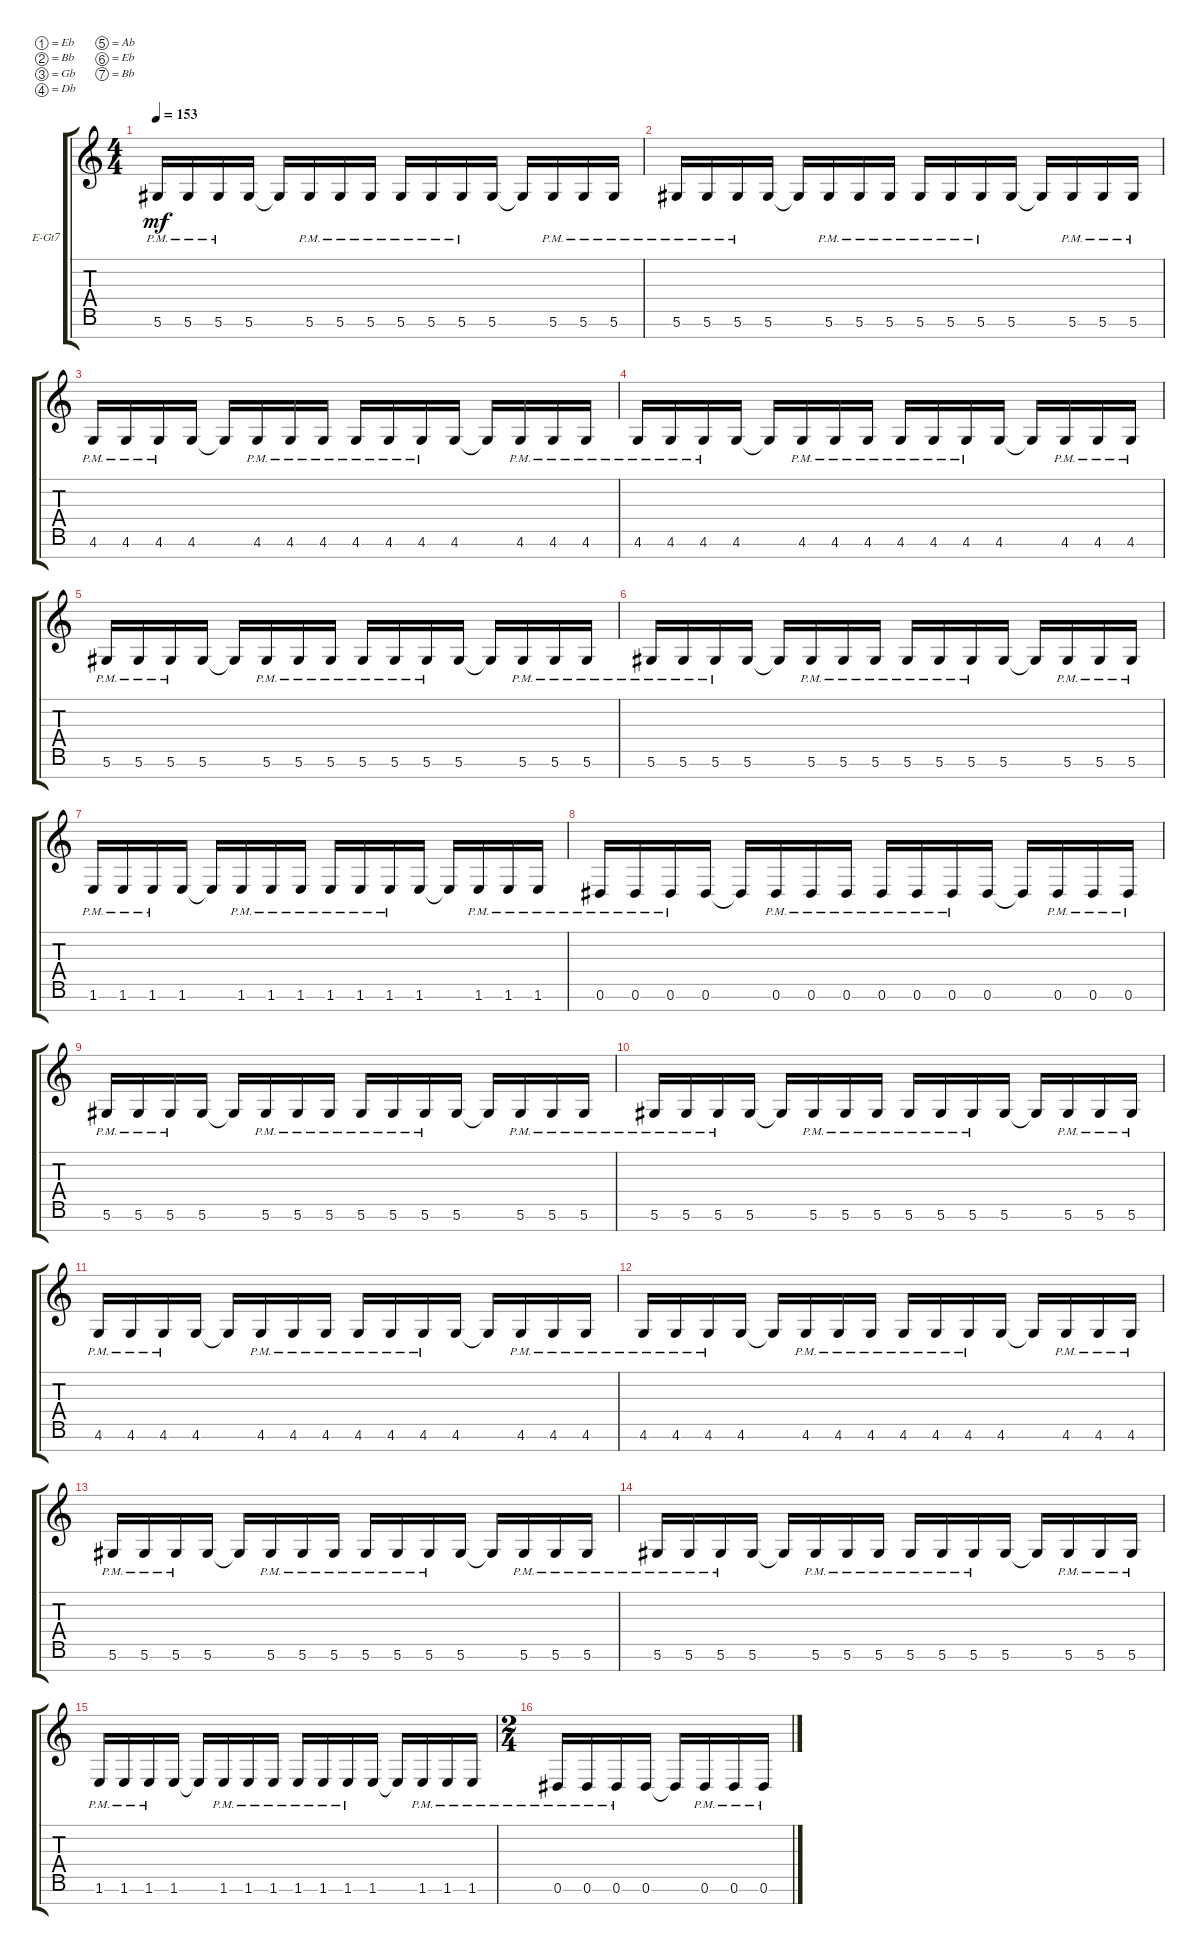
\bracketExtendMode groupsimilarinstruments
\firstSystemTrackNameOrientation horizontal
\otherSystemsTrackNameOrientation horizontal
\track ("left" "E-Gt7") {instrument electricguitarclean}
\staff {score tabs}
\tuning (Eb4 Bb3 Gb3 Db3 Ab2 Eb2 Bb1)
\ts (4 4)
\tempo 153
\clef g2
\ks c
5.6{pm}.16{dy mf} 5.6{pm}.16 5.6{pm}.16 5.6.16 5.6{t}.16 5.6{pm}.16 5.6{pm}.16 5.6{pm}.16 5.6{pm}.16 5.6{pm}.16 5.6{pm}.16 5.6.16 5.6{t}.16 5.6{pm}.16 5.6{pm}.16 5.6{pm}.16 |
5.6{pm}.16 5.6{pm}.16 5.6{pm}.16 5.6.16 5.6{t}.16 5.6{pm}.16 5.6{pm}.16 5.6{pm}.16 5.6{pm}.16 5.6{pm}.16 5.6{pm}.16 5.6.16 5.6{t}.16 5.6{pm}.16 5.6{pm}.16 5.6{pm}.16 |
4.6{pm}.16 4.6{pm}.16 4.6{pm}.16 4.6.16 4.6{t}.16 4.6{pm}.16 4.6{pm}.16 4.6{pm}.16 4.6{pm}.16 4.6{pm}.16 4.6{pm}.16 4.6.16 4.6{t}.16 4.6{pm}.16 4.6{pm}.16 4.6{pm}.16 |
4.6{pm}.16 4.6{pm}.16 4.6{pm}.16 4.6.16 4.6{t}.16 4.6{pm}.16 4.6{pm}.16 4.6{pm}.16 4.6{pm}.16 4.6{pm}.16 4.6{pm}.16 4.6.16 4.6{t}.16 4.6{pm}.16 4.6{pm}.16 4.6{pm}.16 |
5.6{pm}.16 5.6{pm}.16 5.6{pm}.16 5.6.16 5.6{t}.16 5.6{pm}.16 5.6{pm}.16 5.6{pm}.16 5.6{pm}.16 5.6{pm}.16 5.6{pm}.16 5.6.16 5.6{t}.16 5.6{pm}.16 5.6{pm}.16 5.6{pm}.16 |
5.6{pm}.16 5.6{pm}.16 5.6{pm}.16 5.6.16 5.6{t}.16 5.6{pm}.16 5.6{pm}.16 5.6{pm}.16 5.6{pm}.16 5.6{pm}.16 5.6{pm}.16 5.6.16 5.6{t}.16 5.6{pm}.16 5.6{pm}.16 5.6{pm}.16 |
1.6{pm}.16 1.6{pm}.16 1.6{pm}.16 1.6.16 1.6{t}.16 1.6{pm}.16 1.6{pm}.16 1.6{pm}.16 1.6{pm}.16 1.6{pm}.16 1.6{pm}.16 1.6.16 1.6{t}.16 1.6{pm}.16 1.6{pm}.16 1.6{pm}.16 |
0.6{pm}.16 0.6{pm}.16 0.6{pm}.16 0.6.16 0.6{t}.16 0.6{pm}.16 0.6{pm}.16 0.6{pm}.16 0.6{pm}.16 0.6{pm}.16 0.6{pm}.16 0.6.16 0.6{t}.16 0.6{pm}.16 0.6{pm}.16 0.6{pm}.16 |
5.6{pm}.16 5.6{pm}.16 5.6{pm}.16 5.6.16 5.6{t}.16 5.6{pm}.16 5.6{pm}.16 5.6{pm}.16 5.6{pm}.16 5.6{pm}.16 5.6{pm}.16 5.6.16 5.6{t}.16 5.6{pm}.16 5.6{pm}.16 5.6{pm}.16 |
5.6{pm}.16 5.6{pm}.16 5.6{pm}.16 5.6.16 5.6{t}.16 5.6{pm}.16 5.6{pm}.16 5.6{pm}.16 5.6{pm}.16 5.6{pm}.16 5.6{pm}.16 5.6.16 5.6{t}.16 5.6{pm}.16 5.6{pm}.16 5.6{pm}.16 |
4.6{pm}.16 4.6{pm}.16 4.6{pm}.16 4.6.16 4.6{t}.16 4.6{pm}.16 4.6{pm}.16 4.6{pm}.16 4.6{pm}.16 4.6{pm}.16 4.6{pm}.16 4.6.16 4.6{t}.16 4.6{pm}.16 4.6{pm}.16 4.6{pm}.16 |
4.6{pm}.16 4.6{pm}.16 4.6{pm}.16 4.6.16 4.6{t}.16 4.6{pm}.16 4.6{pm}.16 4.6{pm}.16 4.6{pm}.16 4.6{pm}.16 4.6{pm}.16 4.6.16 4.6{t}.16 4.6{pm}.16 4.6{pm}.16 4.6{pm}.16 |
5.6{pm}.16 5.6{pm}.16 5.6{pm}.16 5.6.16 5.6{t}.16 5.6{pm}.16 5.6{pm}.16 5.6{pm}.16 5.6{pm}.16 5.6{pm}.16 5.6{pm}.16 5.6.16 5.6{t}.16 5.6{pm}.16 5.6{pm}.16 5.6{pm}.16 |
5.6{pm}.16 5.6{pm}.16 5.6{pm}.16 5.6.16 5.6{t}.16 5.6{pm}.16 5.6{pm}.16 5.6{pm}.16 5.6{pm}.16 5.6{pm}.16 5.6{pm}.16 5.6.16 5.6{t}.16 5.6{pm}.16 5.6{pm}.16 5.6{pm}.16 |
1.6{pm}.16 1.6{pm}.16 1.6{pm}.16 1.6.16 1.6{t}.16 1.6{pm}.16 1.6{pm}.16 1.6{pm}.16 1.6{pm}.16 1.6{pm}.16 1.6{pm}.16 1.6.16 1.6{t}.16 1.6{pm}.16 1.6{pm}.16 1.6{pm}.16 |
\ts (2 4)
0.6{pm}.16 0.6{pm}.16 0.6{pm}.16 0.6.16 0.6{t}.16 0.6{pm}.16 0.6{pm}.16 0.6{pm}.16
